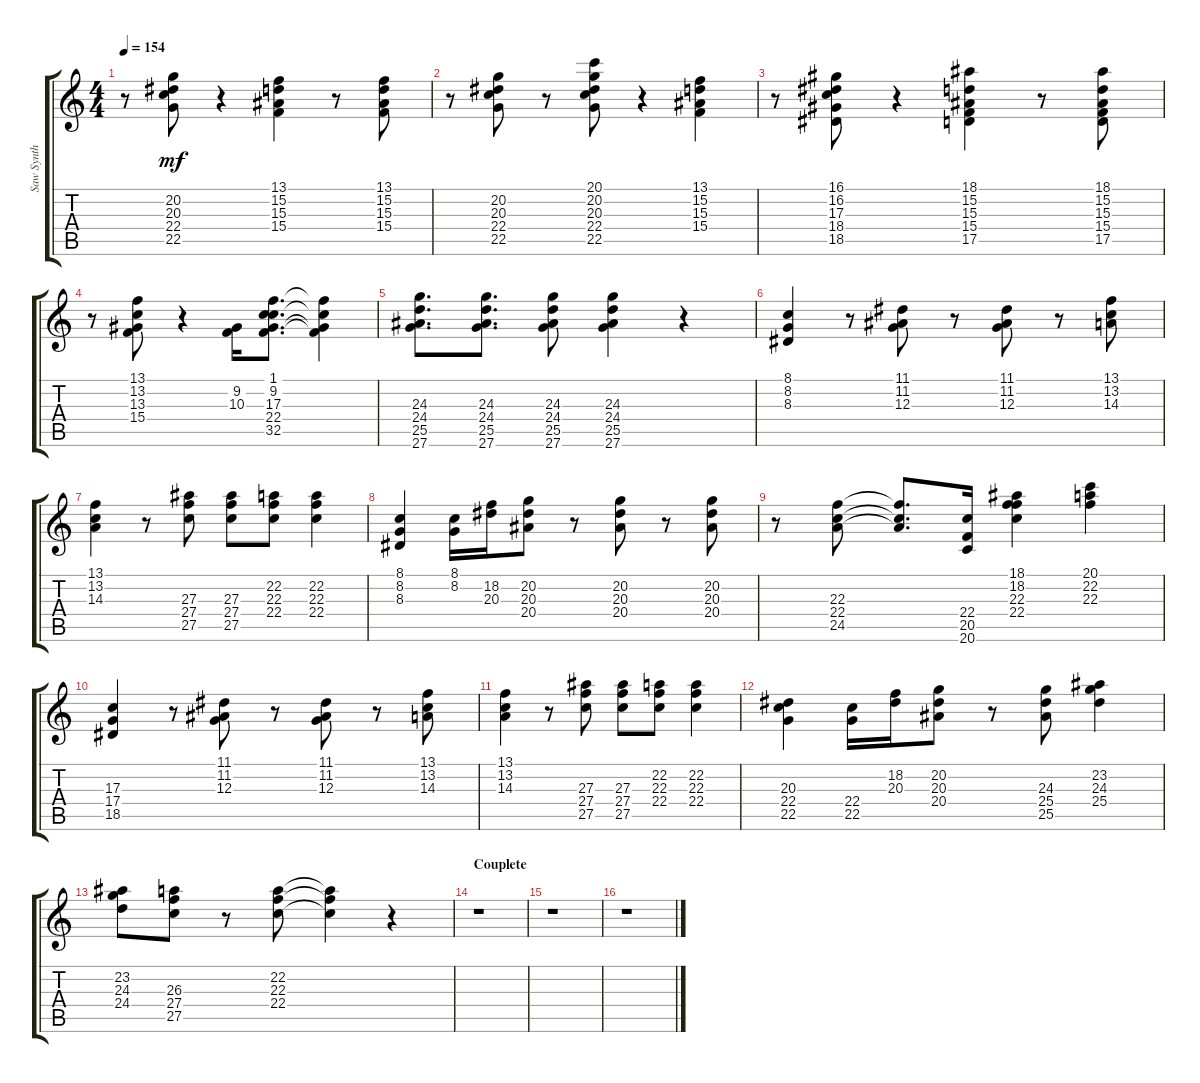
\track ("Saw Synth" "Saw Synth") {instrument lead2sawtooth}
\staff {score tabs}
\tuning (E4 B3 G3 D3 A2 E2) {hide}
\ts (4 4)
\tempo 154
\clef g2
\ks c
r.8{dy mf} (20.2 20.3 22.4 22.5).8 r.4 (13.1 15.2 15.3 15.4).4 r.8 (13.1 15.2 15.3 15.4).8 |
r.8 (20.2 20.3 22.4 22.5).8 r.8 (20.1 20.2 20.3 22.4 22.5).8 r.4 (13.1 15.2 15.3 15.4).4 |
r.8 (16.1 16.2 17.3 18.4 18.5).8 r.4 (18.1 15.2 15.3 15.4 17.5).4 r.8 (18.1 15.2 15.3 15.4 17.5).8 |
r.8 (13.1 13.2 13.3 15.4).8 r.4 (9.2 10.3).16 (1.1 9.2 17.3 22.4 32.5).8{d} (1.1{t} 9.2{t} 22.4{t} 32.5{t}).4 |
(24.3 24.4 25.5 27.6).8{d} (24.3 24.4 25.5 27.6).8{d} (24.3 24.4 25.5 27.6).8 (24.3 24.4 25.5 27.6{be (hold 0 0 60 0)}).4 r.4 |
(8.1 8.2 8.3).4 r.8 (11.1 11.2 12.3).8 r.8 (11.1 11.2 12.3).8 r.8 (13.1 13.2 14.3).8 |
(13.1 13.2 14.3).4 r.8 (27.3 27.4 27.5).8 (27.3 27.4 27.5).8 (22.2 22.3 22.4).8 (22.2 22.3 22.4).4 |
(8.1 8.2 8.3).4 (8.1 8.2).16 (18.2 20.3).16 (20.2 20.3 20.4).8 r.8 (20.2 20.3 20.4).8 r.8 (20.2 20.3 20.4).8 |
r.8 (22.3 22.4 24.5).8 (22.3{t} 22.4{t} 24.5{t}).8{d} (22.4 20.5 20.6).16 (18.1 18.2 22.3 22.4).4 (20.1 22.2 22.3).4 |
(17.3 17.4 18.5).4 r.8 (11.1 11.2 12.3).8 r.8 (11.1 11.2 12.3).8 r.8 (13.1 13.2 14.3).8 |
(13.1 13.2 14.3).4 r.8 (27.3 27.4 27.5).8 (27.3 27.4 27.5).8 (22.2 22.3 22.4).8 (22.2 22.3 22.4).4 |
(20.3 22.4 22.5).4 (22.4 22.5).16 (18.2 20.3).16 (20.2 20.3 20.4).8 r.8 (24.3 25.4 25.5).8 (23.2 24.3 25.4).4 |
(23.2 24.3 24.4).8 (26.3 27.4 27.5).8 r.8 (22.2 22.3 22.4).8 (22.2{t} 22.3{t} 22.4{t}).4 r.4 |
\section ("" "Couplete")
r.1 |
r.1 |
r.1
